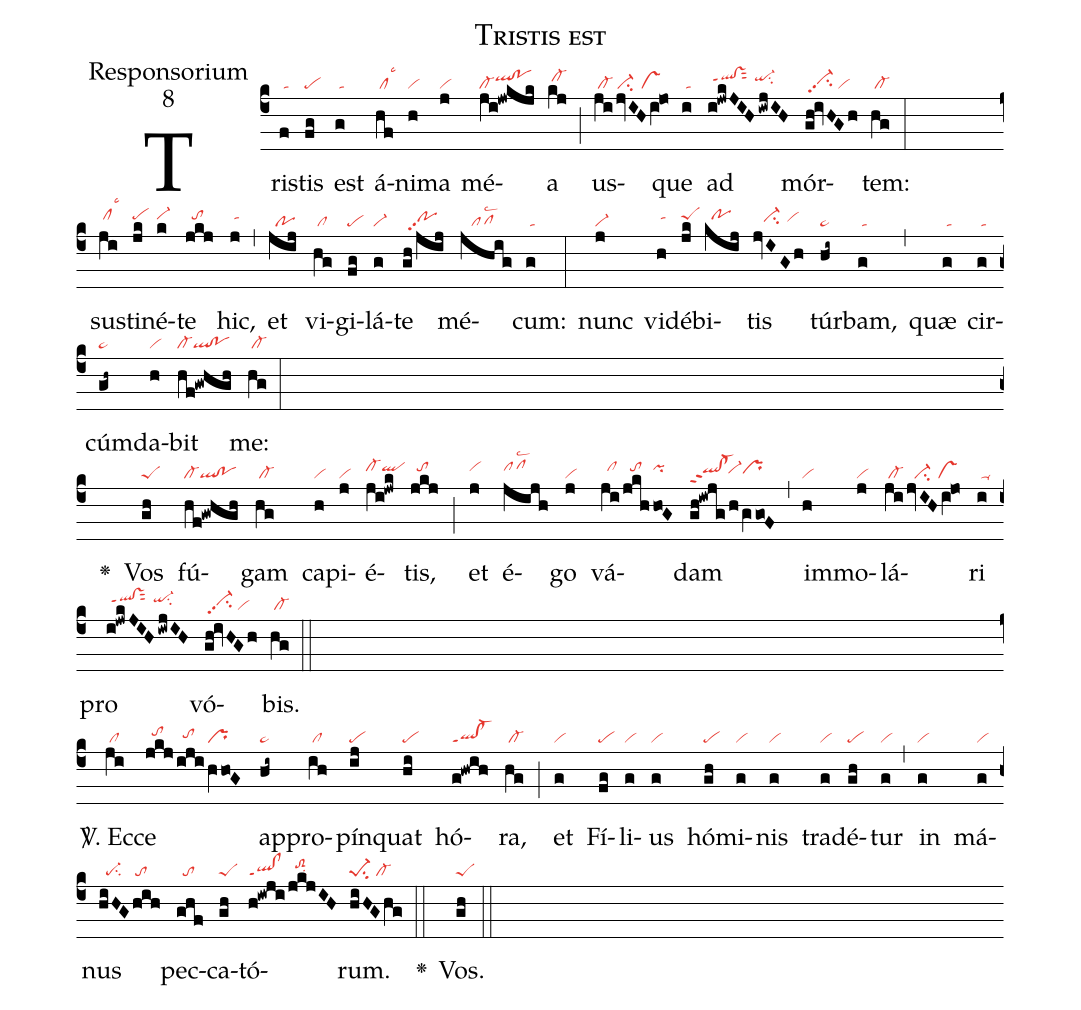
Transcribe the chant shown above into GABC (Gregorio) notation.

name:Tristis est;
office-part:Responsorium;
mode:8;
nabc-lines: 1;
%%
(c4) Tr{i}(f|/ta)stis(fg|pe) est(g|/ta) á(hf|/cllsc3)ni(h|vi)ma(j|vi) mé(ji!jwkjk|cl-qlhi!pohi)a(kj|/cl-hi) (;)
us(ji/jvIH/iV!jo|/cl-/ci-//vs)que(i|/ta) ad(i!jwkJIH/iwjIH|/qlhi!vshippt1sut2//qi-hisu2) mór(gh!ivHGh|/vi-hhpp2su2/vi)tem:(hg|/cl-) (:Z)
su(ji|/clhilsc3)sti(jk|pehi)né(k|vi-hi)te(jkj|//tohi) hic,(j|/tahi) (,) et(jij|//po) vi(hg|/cl)gi(fg|pe)lá(g|vi-)te(gh/jij|//pohhpp2) mé(jhig|///pflsc2)cum:(g|/ta) (:)
nunc(j|vi-) vi(h|/tahi)dé(jk|peShi)bi(kij|//pohi)tis(jvIGh|///ci-hh//vihh) túr(hi~|pe~)bam,(g|/ta) (,) quæ(g|/ta) cir(g|/ta)cúm(gh~|pe~)da(h|vi)bit(hf!gwhgh|cl-ql!po) me:(hg|/cl-) (:Z)

<v>\greheightstar</v>() Vos(gh|peS) fú(hf!gwhgh|cl-ql!po)gam(hg|/cl-) ca(h|vi)pi(j|vi)é(ji!jwk|cl-hiqlhi)tis,(jkj|//tohi) (;)
et(j|vihi) é(jijh|pfhilsc2)go(j|vi) vá(ji/jkhho!G|//clhi////tohi///pihi)dam(gh!iwjg/hgVgo!F|qlhh!cl-hhppt2``vi-hhprhh) (,) im(h|vi)mo(j|vi)lá(ji/jvIHiV!jo|/cl-///ci-//vs)ri(i|/ta-) pro(i!jwk/JIH/iwjIH|/qlhi!vshippt1sut2//qi-hisu2) vó(gh!ivHGh|/vi-hhpp2su2/vi)bis.(hg|/cl-) (::Z)

<sp>V/</sp>. Ec(ji|/cl)ce(jkj|//tohi|/iji/|//tohh|hVho!G|pr) ap(hi~|pe~)pro(ih|/cl)pín(ij|pe)quat(hi|pe) hó(g!hwih|ql!cl-ppt1)ra,(hg|/cl-) (;)
et(g|vi) Fí(fg|pe)li(g|vi)us(g|vi) hó(gh|pe)mi(g|vi)nis(g|vi) tra(g|vi)dé(gh|pe)tur(g|vi) (,)
in(g|vi) má(g|vi)nus(hiHG/hih|//pe-su2////to) pec(ghf|//to)ca(gh|peS)tó(h!iwji/jkjIH|ql!clppt1///toS2hisu2)rum.(hiHGhg|pe-1su2/cl-) (::)

<v>\greheightstar</v>() Vos.(gh|peS) (::)
